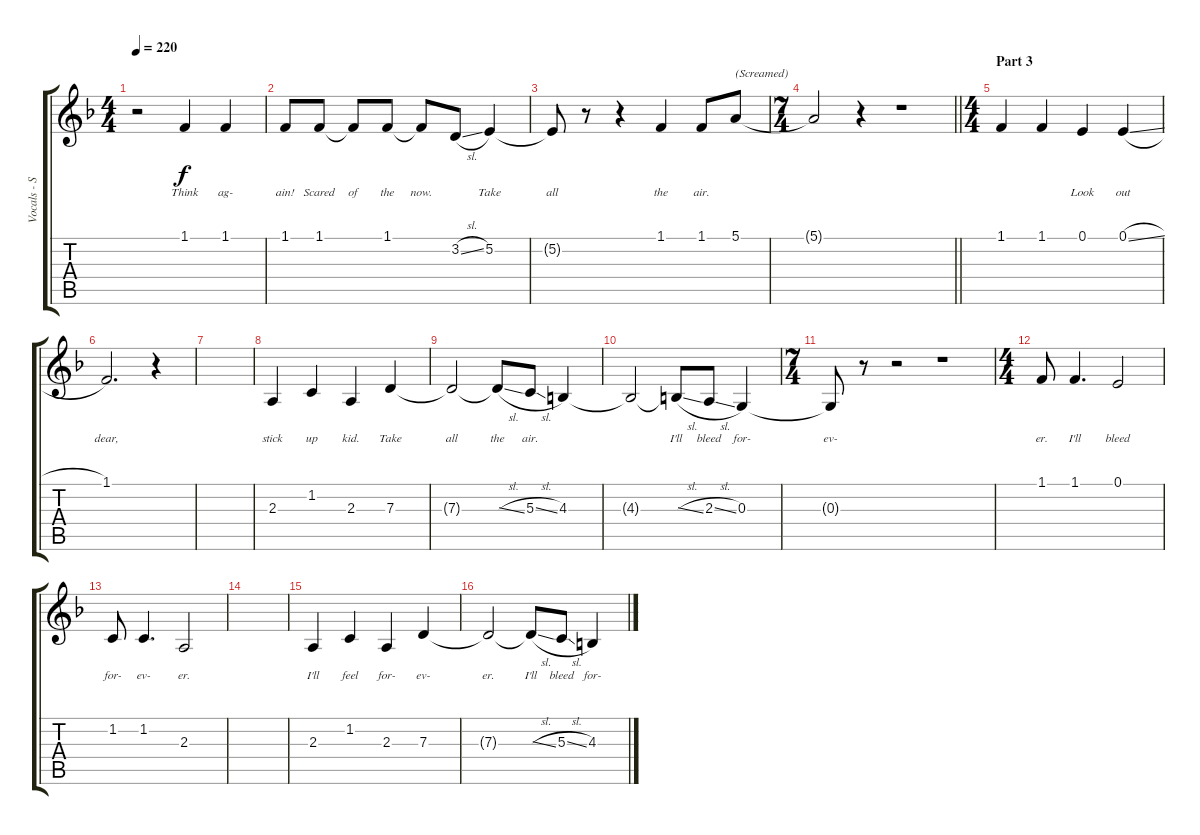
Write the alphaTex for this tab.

\track ("Vocals - Simon Neil" "Vocals - S") {instrument altosax}
\staff {score tabs}
\tuning (E4 B3 G3 D3 A2 E2) {hide}
\ts (4 4)
\tempo 220
\clef g2
\ks dminor
r.2{dy f} 1.1.4{lyrics (0 "Think") lyrics (1 "") lyrics (2 "") lyrics (3 "") lyrics (4 "")} 1.1.4{lyrics (0 "ag-") lyrics (1 "") lyrics (2 "") lyrics (3 "") lyrics (4 "")} |
1.1.8{lyrics (0 "ain!") lyrics (1 "") lyrics (2 "") lyrics (3 "") lyrics (4 "")} 1.1.8{lyrics (0 "Scared") lyrics (1 "") lyrics (2 "") lyrics (3 "") lyrics (4 "")} 1.1{t}.8{lyrics (0 "of") lyrics (1 "") lyrics (2 "") lyrics (3 "") lyrics (4 "")} 1.1.8{lyrics (0 "the") lyrics (1 "") lyrics (2 "") lyrics (3 "") lyrics (4 "")} 1.1{t}.8{lyrics (0 "now.") lyrics (1 "") lyrics (2 "") lyrics (3 "") lyrics (4 "")} 3.2{sl}.8{lyrics (0 "") lyrics (1 "") lyrics (2 "") lyrics (3 "") lyrics (4 "")} 5.2.4{lyrics (0 "Take") lyrics (1 "") lyrics (2 "") lyrics (3 "") lyrics (4 "")} |
5.2{t}.8{lyrics (0 "all") lyrics (1 "") lyrics (2 "") lyrics (3 "") lyrics (4 "")} r.8 r.4 1.1.4{lyrics (0 "the") lyrics (1 "") lyrics (2 "") lyrics (3 "") lyrics (4 "")} 1.1.8{lyrics (0 "air.") lyrics (1 "") lyrics (2 "") lyrics (3 "") lyrics (4 "")} 5.1.8{txt "(Screamed)" lyrics (0 "") lyrics (1 "") lyrics (2 "") lyrics (3 "") lyrics (4 "")} |
\ts (7 4)
\barLineRight lightlight
5.1{t}.2{lyrics (0 "") lyrics (1 "") lyrics (2 "") lyrics (3 "") lyrics (4 "")} r.4 r.1 |
\ts (4 4)
\section ("" "Part 3")
1.1.4{lyrics (0 "") lyrics (1 "") lyrics (2 "") lyrics (3 "") lyrics (4 "")} 1.1.4{lyrics (0 "") lyrics (1 "") lyrics (2 "") lyrics (3 "") lyrics (4 "")} 0.1.4{lyrics (0 "Look") lyrics (1 "") lyrics (2 "") lyrics (3 "") lyrics (4 "")} 0.1{sl}.4{lyrics (0 "out") lyrics (1 "") lyrics (2 "") lyrics (3 "") lyrics (4 "")} |
1.1.2{d lyrics (0 "dear,") lyrics (1 "") lyrics (2 "") lyrics (3 "") lyrics (4 "")} r.4 |
|
2.3.4{lyrics (0 "stick") lyrics (1 "") lyrics (2 "") lyrics (3 "") lyrics (4 "")} 1.2.4{lyrics (0 "up") lyrics (1 "") lyrics (2 "") lyrics (3 "") lyrics (4 "")} 2.3.4{lyrics (0 "kid.") lyrics (1 "") lyrics (2 "") lyrics (3 "") lyrics (4 "")} 7.3.4{lyrics (0 "Take") lyrics (1 "") lyrics (2 "") lyrics (3 "") lyrics (4 "")} |
7.3{t}.2{lyrics (0 "all") lyrics (1 "") lyrics (2 "") lyrics (3 "") lyrics (4 "")} 7.3{sl t}.8{lyrics (0 "the") lyrics (1 "") lyrics (2 "") lyrics (3 "") lyrics (4 "")} 5.3{sl}.8{lyrics (0 "air.") lyrics (1 "") lyrics (2 "") lyrics (3 "") lyrics (4 "")} 4.3.4{lyrics (0 "") lyrics (1 "") lyrics (2 "") lyrics (3 "") lyrics (4 "")} |
4.3{t}.2{lyrics (0 "") lyrics (1 "") lyrics (2 "") lyrics (3 "") lyrics (4 "")} 4.3{sl t}.8{lyrics (0 "I'll") lyrics (1 "") lyrics (2 "") lyrics (3 "") lyrics (4 "")} 2.3{sl}.8{lyrics (0 "bleed") lyrics (1 "") lyrics (2 "") lyrics (3 "") lyrics (4 "")} 0.3.4{lyrics (0 "for-") lyrics (1 "") lyrics (2 "") lyrics (3 "") lyrics (4 "")} |
\ts (7 4)
0.3{t}.8{lyrics (0 "ev-") lyrics (1 "") lyrics (2 "") lyrics (3 "") lyrics (4 "")} r.8 r.2 r.1 |
\ts (4 4)
1.1.8{lyrics (0 "er.") lyrics (1 "") lyrics (2 "") lyrics (3 "") lyrics (4 "")} 1.1.4{d lyrics (0 "I'll") lyrics (1 "") lyrics (2 "") lyrics (3 "") lyrics (4 "")} 0.1.2{lyrics (0 "bleed") lyrics (1 "") lyrics (2 "") lyrics (3 "") lyrics (4 "")} |
1.2.8{lyrics (0 "for-") lyrics (1 "") lyrics (2 "") lyrics (3 "") lyrics (4 "")} 1.2.4{d lyrics (0 "ev-") lyrics (1 "") lyrics (2 "") lyrics (3 "") lyrics (4 "")} 2.3.2{lyrics (0 "er.") lyrics (1 "") lyrics (2 "") lyrics (3 "") lyrics (4 "")} |
|
2.3.4{lyrics (0 "I'll") lyrics (1 "") lyrics (2 "") lyrics (3 "") lyrics (4 "")} 1.2.4{lyrics (0 "feel") lyrics (1 "") lyrics (2 "") lyrics (3 "") lyrics (4 "")} 2.3.4{lyrics (0 "for-") lyrics (1 "") lyrics (2 "") lyrics (3 "") lyrics (4 "")} 7.3.4{lyrics (0 "ev-") lyrics (1 "") lyrics (2 "") lyrics (3 "") lyrics (4 "")} |
7.3{t}.2{lyrics (0 "er.") lyrics (1 "") lyrics (2 "") lyrics (3 "") lyrics (4 "")} 7.3{sl t}.8{lyrics (0 "I'll") lyrics (1 "") lyrics (2 "") lyrics (3 "") lyrics (4 "")} 5.3{sl}.8{lyrics (0 "bleed") lyrics (1 "") lyrics (2 "") lyrics (3 "") lyrics (4 "")} 4.3.4{lyrics (0 "for-") lyrics (1 "") lyrics (2 "") lyrics (3 "") lyrics (4 "")}
